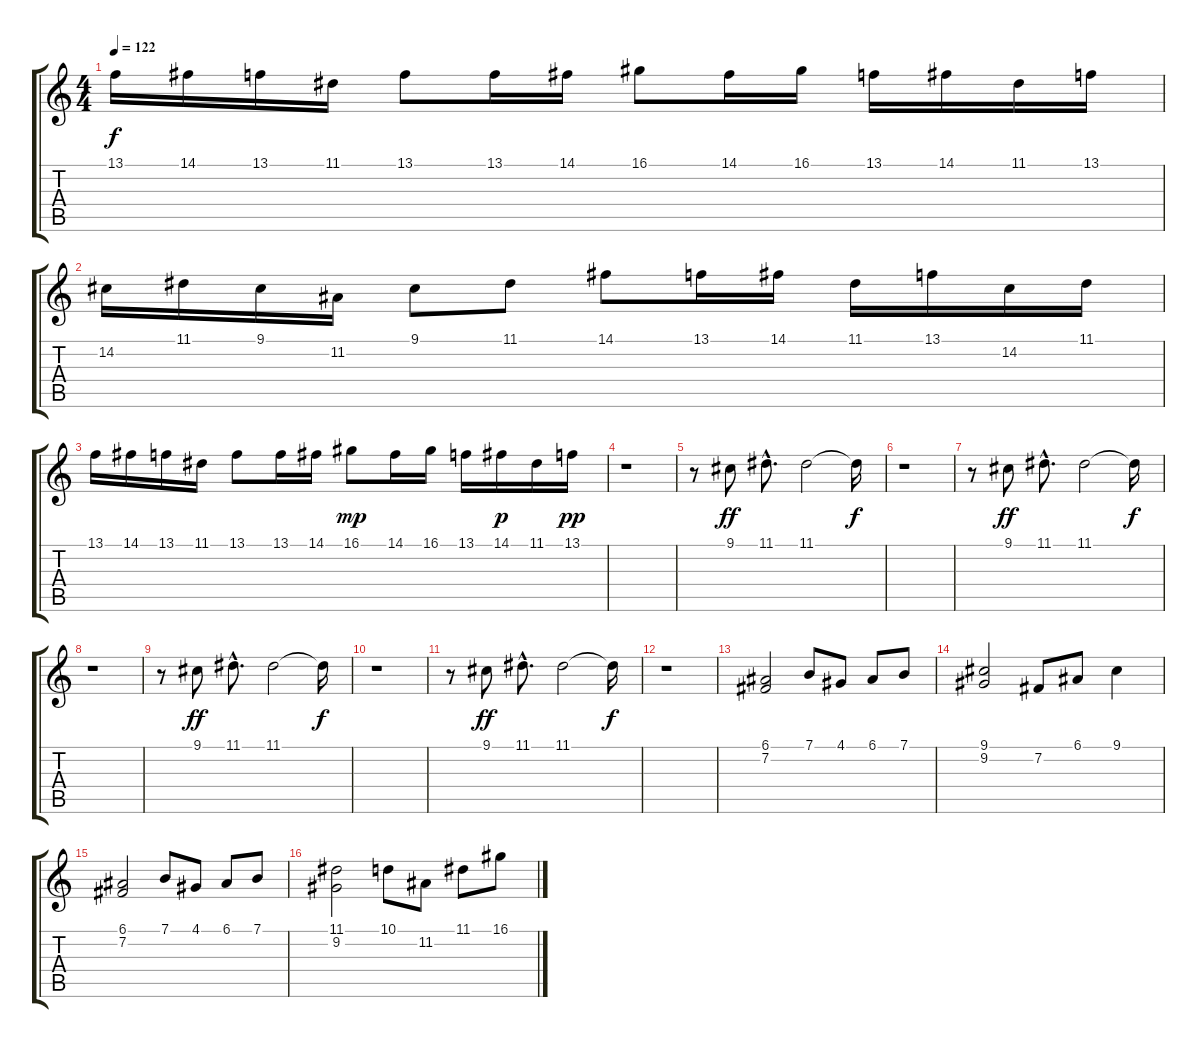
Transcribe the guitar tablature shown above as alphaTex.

\track "" {instrument electricgrandpiano}
\staff {score tabs}
\tuning (E4 B3 G3 D3 A2 E2) {hide}
\ts (4 4)
\tempo 122
\clef g2
\ks c
13.1.16{dy f} 14.1.16 13.1.16 11.1.16 13.1.8 13.1.16 14.1.16 16.1.8 14.1.16 16.1.16 13.1.16 14.1.16 11.1.16 13.1.16 |
14.2.16 11.1.16 9.1.16 11.2.16 9.1.8 11.1.8 14.1.8 13.1.16 14.1.16 11.1.16 13.1.16 14.2.16 11.1.16 |
13.1.16 14.1.16 13.1.16 11.1.16 13.1.8 13.1.16 14.1.16 16.1.8{dy mp} 14.1.16 16.1.16 13.1.16 14.1.16{dy p} 11.1.16 13.1.16{dy pp} |
r.1 |
r.8 9.1.8{dy ff} 11.1{hac}.8{d} 11.1.2 11.1{t}.16{dy f} |
r.1 |
r.8 9.1.8{dy ff} 11.1{hac}.8{d} 11.1.2 11.1{t}.16{dy f} |
r.1 |
r.8 9.1.8{dy ff} 11.1{hac}.8{d} 11.1.2 11.1{t}.16{dy f} |
r.1 |
r.8 9.1.8{dy ff} 11.1{hac}.8{d} 11.1.2 11.1{t}.16{dy f} |
r.1 |
(6.1 7.2).2 7.1.8 4.1.8 6.1.8 7.1.8 |
(9.1 9.2).2 7.2.8 6.1.8 9.1.4 |
(6.1 7.2).2 7.1.8 4.1.8 6.1.8 7.1.8 |
(11.1 9.2).2 10.1.8 11.2.8 11.1.8 16.1.8
